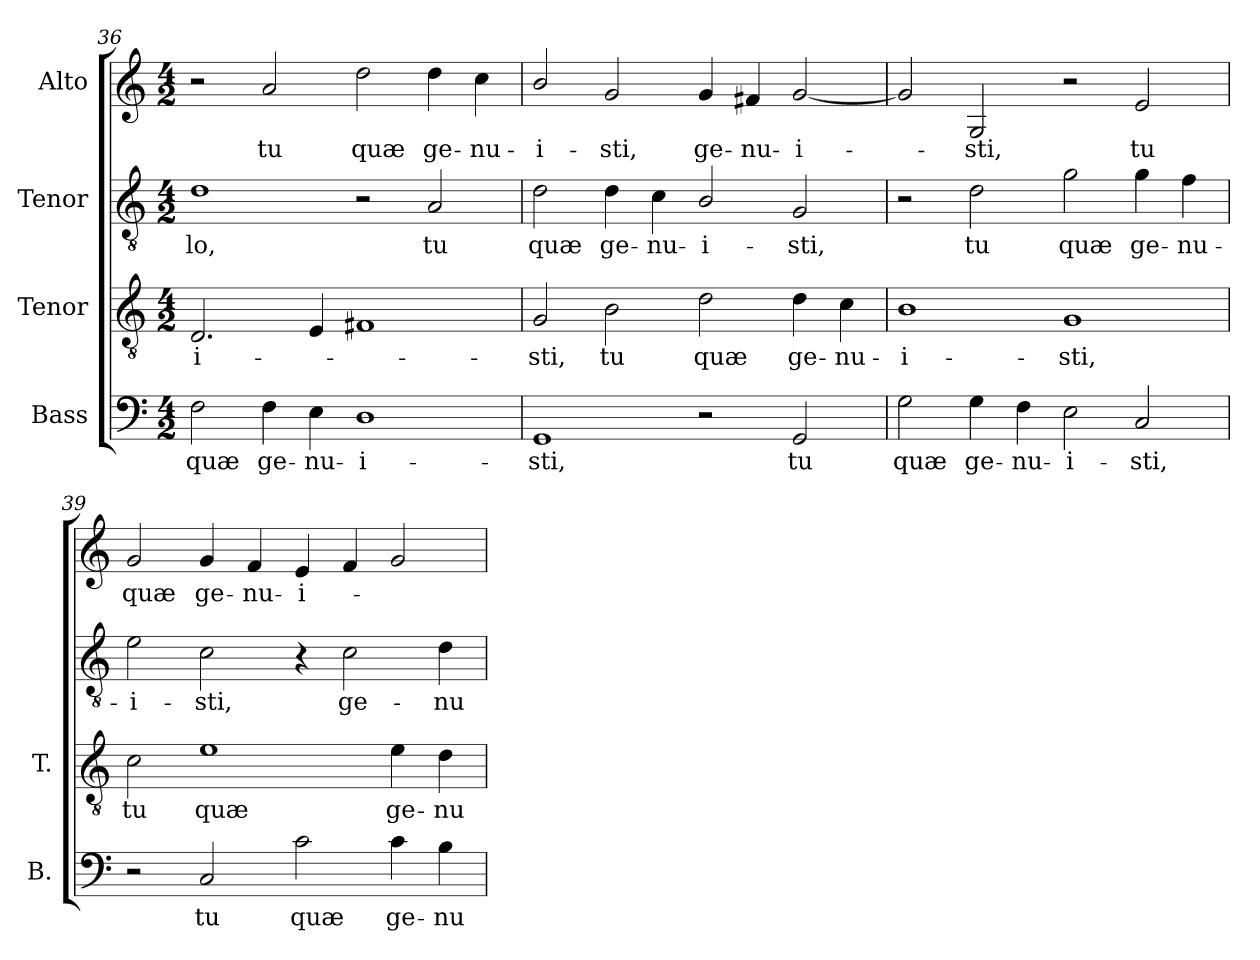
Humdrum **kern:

**kern	**text	**kern	**text	**kern	**text	**kern	**text
*part4	*part4	*part3	*part3	*part2	*part2	*part1	*part1
*staff4	*staff4	*staff3	*staff3	*staff2	*staff2	*staff1	*staff1
*I"Bass	*	*I"Tenor	*	*I"Tenor	*	*I"Alto	*
*I'B.	*	*I'T.	*	*	*	*	*
*clefF4	*	*clefGv2	*	*clefGv2	*	*clefG2	*
*	*	*ITrd7c12	*	*ITrd7c12	*	*	*
*k[]	*	*k[]	*	*k[]	*	*k[]	*
*C:	*	*C:	*	*C:	*	*C:	*
*M4/2	*	*M4/2	*	*M4/2	*	*M4/2	*
=36	=36	=36	=36	=36	=36	=36	=36
!	!LO:LY:b:color=#000000	!	!	!	!	!	!
!	!	!	!LO:LY:b:color=#000000	!	!	!	!
!	!	!	!	!	!LO:LY:b:color=#000000	!	!
2Fi\	quæ	2.DDi/	-i-	1Di	-lo,	2r	.
!	!LO:LY:b:color=#000000	!	!	!	!	!	!
!	!	!	!	!	!	!	!LO:LY:b:color=#000000
4Fi\	ge-	.	.	.	.	2ai/	tu
!	!LO:LY:b:color=#000000	!	!	!	!	!	!
4Ei\	-nu-	4EEi/	.	.	.	.	.
!	!LO:LY:b:color=#000000	!	!	!	!	!	!
!	!	!	!	!	!	!	!LO:LY:b:color=#000000
1Di	-i-	1FF#Xi	.	2r	.	2ddi\	quæ
!	!	!	!	!	!LO:LY:b:color=#000000	!	!
!	!	!	!	!	!	!	!LO:LY:b:color=#000000
.	.	.	.	2AAi/	tu	4ddi\	ge-
!	!	!	!	!	!	!	!LO:LY:b:color=#000000
.	.	.	.	.	.	4cci\	-nu-
=37	=37	=37	=37	=37	=37	=37	=37
!	!LO:LY:b:color=#000000	!	!	!	!	!	!
!	!	!	!LO:LY:b:color=#000000	!	!	!	!
!	!	!	!	!	!LO:LY:b:color=#000000	!	!
!	!	!	!	!	!	!	!LO:LY:b:color=#000000
1GGi	-sti,	2GGi/	-sti,	2Di\	quæ	2bi/	-i-
!	!	!	!LO:LY:b:color=#000000	!	!	!	!
!	!	!	!	!	!LO:LY:b:color=#000000	!	!
!	!	!	!	!	!	!	!LO:LY:b:color=#000000
.	.	2BBi\	tu	4Di\	ge-	2gi/	-sti,
!	!	!	!	!	!LO:LY:b:color=#000000	!	!
.	.	.	.	4Ci\	-nu-	.	.
!	!	!	!LO:LY:b:color=#000000	!	!	!	!
!	!	!	!	!	!LO:LY:b:color=#000000	!	!
!	!	!	!	!	!	!	!LO:LY:b:color=#000000
2r	.	2Di\	quæ	2BBi/	-i-	4gi/	ge-
!	!	!	!	!	!	!	!LO:LY:b:color=#000000
.	.	.	.	.	.	4f#Xi/	-nu-
!	!LO:LY:b:color=#000000	!	!	!	!	!	!
!	!	!	!LO:LY:b:color=#000000	!	!	!	!
!	!	!	!	!	!LO:LY:b:color=#000000	!	!
!	!	!	!	!	!	!	!LO:LY:b:color=#000000
2GGi/	tu	4Di\	ge-	2GGi/	-sti,	[2gi/	-i-
!	!	!	!LO:LY:b:color=#000000	!	!	!	!
.	.	4Ci\	-nu-	.	.	.	.
!!LO:LB:g=z
=38	=38	=38	=38	=38	=38	=38	=38
!	!LO:LY:b:color=#000000	!	!	!	!	!	!
!	!	!	!LO:LY:b:color=#000000	!	!	!	!
2Gi\	quæ	1BBi	-i-	2r	.	2gi/]	.
!	!LO:LY:b:color=#000000	!	!	!	!	!	!
!	!	!	!	!	!LO:LY:b:color=#000000	!	!
!	!	!	!	!	!	!	!LO:LY:b:color=#000000
4Gi\	ge-	.	.	2Di\	tu	2Gi/	-sti,
!	!LO:LY:b:color=#000000	!	!	!	!	!	!
4Fi\	-nu-	.	.	.	.	.	.
!	!LO:LY:b:color=#000000	!	!	!	!	!	!
!	!	!	!LO:LY:b:color=#000000	!	!	!	!
!	!	!	!	!	!LO:LY:b:color=#000000	!	!
2Ei\	-i-	1GGi	-sti,	2Gi\	quæ	2r	.
!	!LO:LY:b:color=#000000	!	!	!	!	!	!
!	!	!	!	!	!LO:LY:b:color=#000000	!	!
!	!	!	!	!	!	!	!LO:LY:b:color=#000000
2Ci/	-sti,	.	.	4Gi\	ge-	2ei/	tu
!	!	!	!	!	!LO:LY:b:color=#000000	!	!
.	.	.	.	4Fi\	-nu-	.	.
=39	=39	=39	=39	=39	=39	=39	=39
!	!	!	!LO:LY:b:color=#000000	!	!	!	!
!	!	!	!	!	!LO:LY:b:color=#000000	!	!
!	!	!	!	!	!	!	!LO:LY:b:color=#000000
2r	.	2Ci\	tu	2Ei\	-i-	2gi/	quæ
!	!LO:LY:b:color=#000000	!	!	!	!	!	!
!	!	!	!LO:LY:b:color=#000000	!	!	!	!
!	!	!	!	!	!LO:LY:b:color=#000000	!	!
!	!	!	!	!	!	!	!LO:LY:b:color=#000000
2Ci/	tu	1Ei	quæ	2Ci\	-sti,	4gi/	ge-
!	!	!	!	!	!	!	!LO:LY:b:color=#000000
.	.	.	.	.	.	4fi/	-nu-
!	!LO:LY:b:color=#000000	!	!	!	!	!	!
!	!	!	!	!	!	!	!LO:LY:b:color=#000000
2ci\	quæ	.	.	4r	.	4ei/	-i-
!	!	!	!	!	!LO:LY:b:color=#000000	!	!
.	.	.	.	2Ci\	ge-	4fi/	.
!	!LO:LY:b:color=#000000	!	!	!	!	!	!
!	!	!	!LO:LY:b:color=#000000	!	!	!	!
4ci\	ge-	4Ei\	ge-	.	.	2gi/	.
!	!LO:LY:b:color=#000000	!	!	!	!	!	!
!	!	!	!LO:LY:b:color=#000000	!	!	!	!
!	!	!	!	!	!LO:LY:b:color=#000000	!	!
4Bi\	-nu-	4Di\	-nu-	4Di\	-nu-	.	.
=	=	=	=	=	=	=	=
*-	*-	*-	*-	*-	*-	*-	*-
